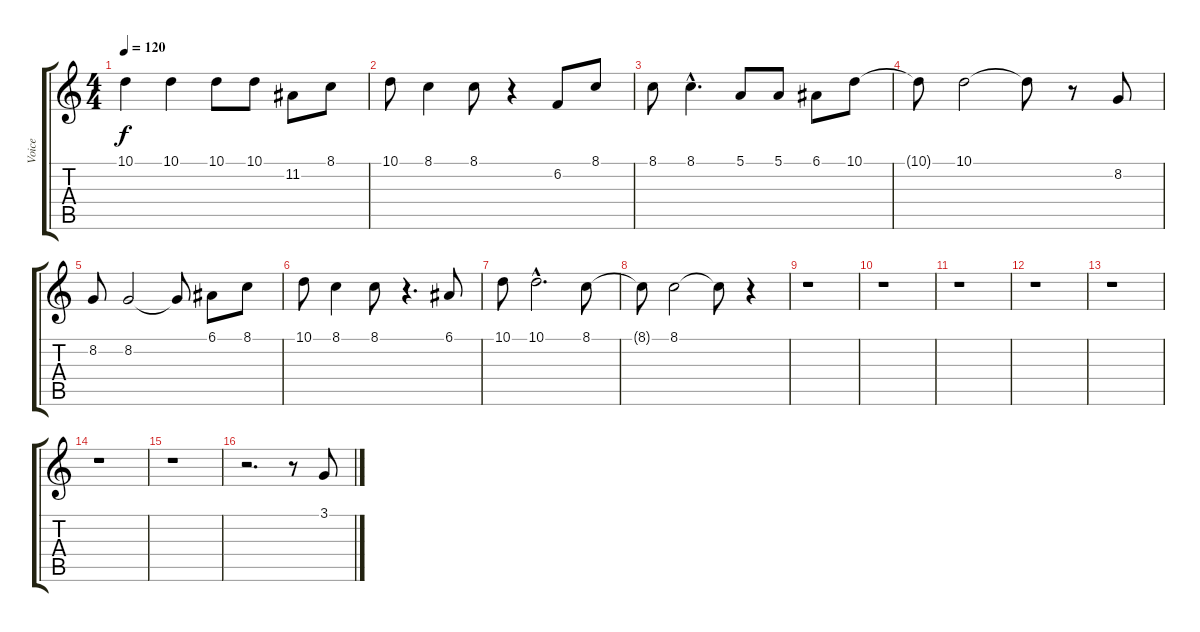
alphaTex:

\track ("Voice" "Voice") {instrument synthvoice}
\staff {score tabs}
\tuning (E4 B3 G3 D3 A2 E2) {hide}
\ts (4 4)
\tempo 120
\clef g2
\ks c
10.1.4{dy f} 10.1.4 10.1.8 10.1.8 11.2.8 8.1.8 |
10.1.8 8.1.4 8.1.8 r.4 6.2.8 8.1.8 |
8.1.8 8.1{hac}.4{d} 5.1.8 5.1.8 6.1.8 10.1.8 |
10.1{t}.8 10.1.2 10.1{t}.8 r.8 8.2.8 |
8.2.8 8.2.2 8.2{t}.8 6.1.8 8.1.8 |
10.1.8 8.1.4 8.1.8 r.4{d} 6.1.8 |
10.1.8 10.1{hac}.2{d} 8.1.8 |
8.1{t}.8 8.1.2 8.1{t}.8 r.4 |
r.1 |
r.1 |
r.1 |
r.1 |
r.1 |
r.1 |
r.1 |
r.2{d} r.8 3.1.8
